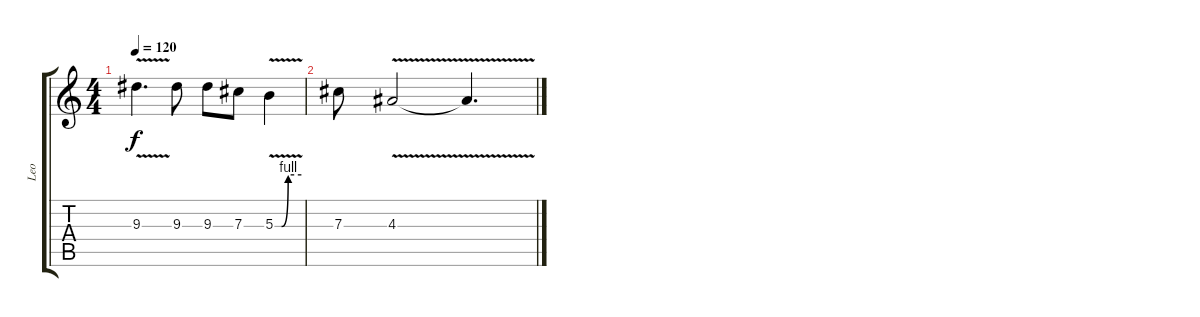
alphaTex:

\track ("Leo" "Leo") {instrument overdrivenguitar}
\staff {score tabs}
\tuning (Eb4 Bb3 Gb3 Db3 Ab2 Eb2) {hide}
\ts (4 4)
\tempo 120
\clef g2
\ks c
9.3{v}.4{d dy f} 9.3.8 9.3.8 7.3.8 5.3{be (custom 0 0 15 0 30 4 60 4) v}.4 |
7.3.8 4.3{v}.2 4.3{t}.4{d}
